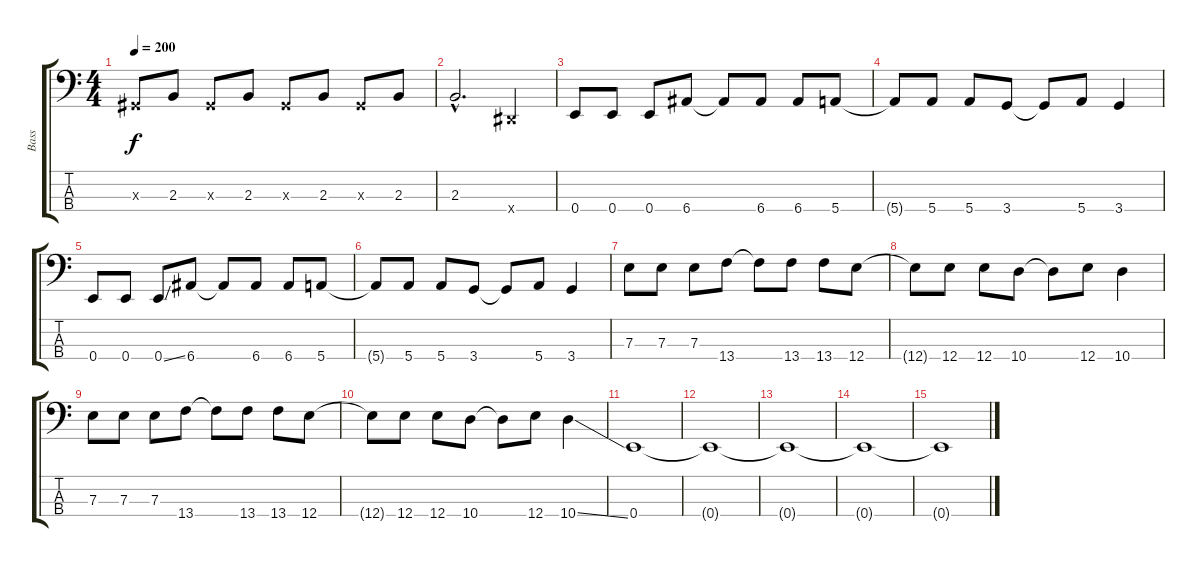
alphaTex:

\track ("Bass" "Bass") {instrument electricbassfinger}
\staff {score tabs}
\tuning (G2 D2 A1 E1) {hide}
\ts (4 4)
\tempo 200
\clef f4
\ks c
-1.3{x}.8{dy f} 2.3.8 -1.3{x}.8 2.3.8 -1.3{x}.8 2.3.8 -1.3{x}.8 2.3.8 |
2.3{hac}.2{d} -1.4{x}.4 |
0.4.8 0.4.8 0.4.8 6.4.8 6.4{t}.8 6.4.8 6.4.8 5.4.8 |
5.4{t}.8 5.4.8 5.4.8 3.4.8 3.4{t}.8 5.4.8 3.4.4 |
0.4.8 0.4.8 0.4{ss}.8 6.4.8 6.4{t}.8 6.4.8 6.4.8 5.4.8 |
5.4{t}.8 5.4.8 5.4.8 3.4.8 3.4{t}.8 5.4.8 3.4.4 |
7.3.8 7.3.8 7.3.8 13.4.8 13.4{t}.8 13.4.8 13.4.8 12.4.8 |
12.4{t}.8 12.4.8 12.4.8 10.4.8 10.4{t}.8 12.4.8 10.4.4 |
7.3.8 7.3.8 7.3.8 13.4.8 13.4{t}.8 13.4.8 13.4.8 12.4.8 |
12.4{t}.8 12.4.8 12.4.8 10.4.8 10.4{t}.8 12.4.8 10.4{ss}.4 |
0.4.1 |
0.4{t}.1 |
0.4{t}.1 |
0.4{t}.1 |
0.4{t}.1
